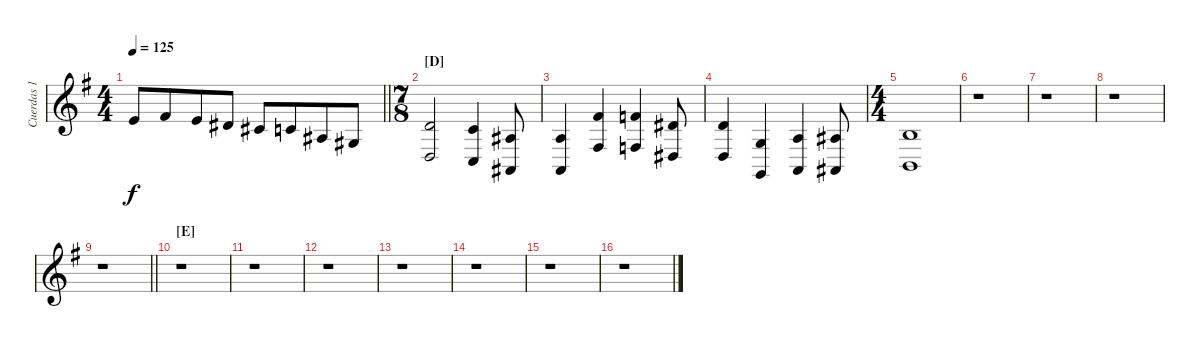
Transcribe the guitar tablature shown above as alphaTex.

\track ("Cuerdas 1 / Coros" "Cuerdas 1 ") {instrument stringensemble1}
\staff {score}
\tuning (E4 B3 G3 D3 A2 E2) {hide}
\ts (4 4)
\tempo 125
\clef g2
\barLineRight lightlight
\ks g
0.1.8{dy f} 2.1.8{beam merge} 0.1.8 4.2.8 2.2.8 1.2.8{beam merge} 3.3.8 1.3.8 |
\ts (7 8)
\section ("" "[D]")
(3.2 0.4).2 (1.2 3.5).4 (3.3 1.5).8 |
(2.3 0.5).4 (2.1 4.4).4 (1.1 3.4).4 (4.2 1.4).8 |
(3.2 0.4).4 (0.3 3.6).4 (2.3 0.5).4 (3.3 1.5).8 |
\ts (4 4)
(0.2 2.5).1 |
r.1 |
r.1 |
r.1 |
\barLineRight lightlight
r.1 |
\section ("" "[E]")
r.1 |
r.1 |
r.1 |
r.1 |
r.1 |
r.1 |
r.1
